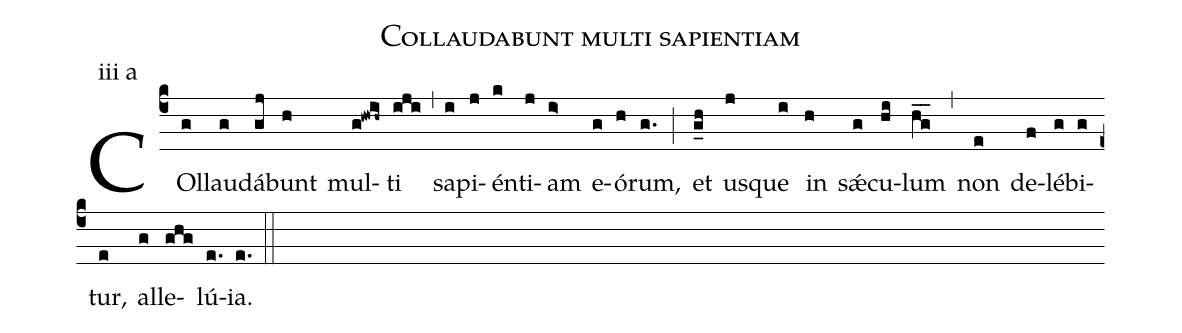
name: Collaudabunt multi sapientiam;
annotation: iii a;
mode: 3;
%%
(c4)
COl(g)lau(g)dá(gj)bunt(h) mul(g!hwih~)ti(iji) (,)
sa(i)pi(j)én(k)ti(j)am(i>) e(g)ó(h)rum,(g.) (;)
et(g_h) us(j)que(i) in(h) sǽ(g)cu(hi)lum(hg__) (,)
non(e) de(f)lé(g)bi(g)tur,(e) al(g)le(ghg)lú(e.)ia.(e.) (::)
